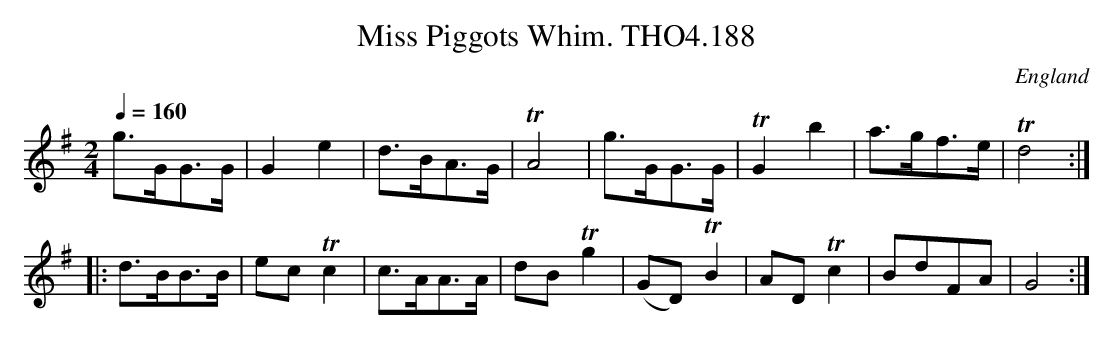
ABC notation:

X:1
T:Miss Piggots Whim. THO4.188
O:England
M:2/4
L:1/8
Q:1/4=160
K:G major
g>GG>G|G2e2|d>BA>G|TA4|g>GG>G|TG2b2|a>gf>e|Td4:|
|:d>BB>B|ec Tc2|c>AA>A|dB Tg2|(GD) TB2|AD Tc2|BdFA|G4:|
